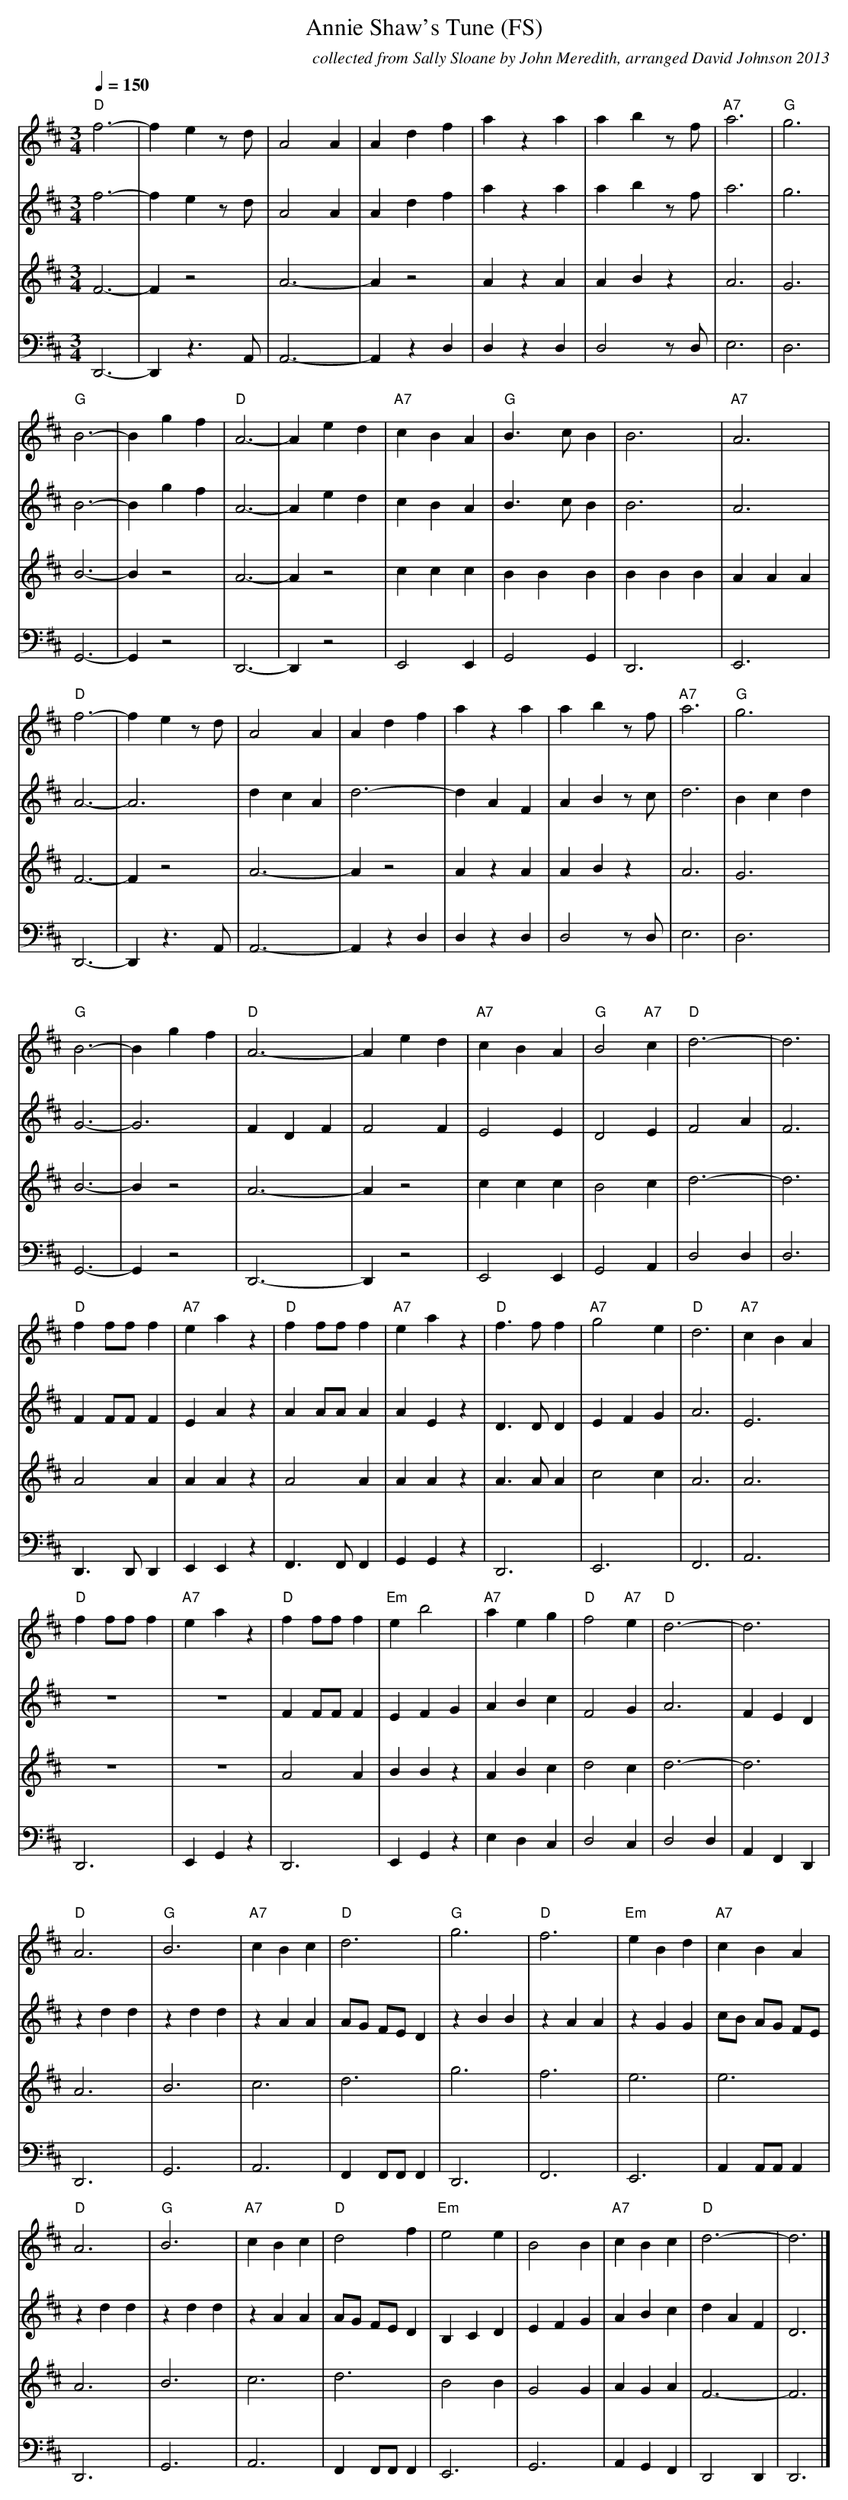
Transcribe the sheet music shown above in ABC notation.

X:1
T:Annie Shaw's Tune (FS)
C:collected from Sally Sloane by John Meredith, arranged David Johnson 2013
M:3/4
L:1/4
Q:150
K:Dmaj
V:1
"D"f3-|fez/d/|A2A|Adf|aza|abz/2f/2|"A7"a3|"G"g3|
"G"B3-|Bgf|"D"A3-|Aed|"A7"cBA|"G"B>cB|B3|"A7"A3|
"D"f3-|fez/d/|A2A|Adf|aza|abz/2f/2|"A7"a3|"G"g3|
"G"B3-|Bgf|"D"A3-|Aed|"A7"cBA|"G"B2"A7"c|"D"d3-|d3|
"D"ff/2f/2f|"A7"eaz|"D"ff/2f/2f|"A7"eaz|"D"f>f f|"A7"g2e|"D"d3|"A7"cBA|
"D"ff/2f/2f|"A7"eaz|"D"ff/2f/2f|"Em"eb2|"A7"aeg|"D"f2"A7"e|"D"d3-|d3|
"D"A3|"G"B3|"A7"cBc|"D"d3|"G"g3|"D"f3|"Em"eBd|"A7"cBA|
"D"A3|"G"B3|"A7"cBc|"D"d2f|"Em"e2e|B2B|"A7"cBc|"D"d3-|d3|]
V:2
f3-|fez/d/|A2A|Adf|aza|abz/2f/2|a3|g3|
B3-|Bgf|A3-|Aed|cBA|B>cB|B3|A3|
A3-|A3|dcA|d3-|dAF|AB z/c/|d3|Bcd|
G3-|G3|FDF|F2F|E2E|D2E|F2A|F3|
FF/F/F|EAz|AA/A/A|AEz|D>DD|EFG|A3|E3|
z3|z3|FF/F/F|EFG|ABc|F2G|A3|FED|
zdd|zdd|zAA|A/G/ F/E/D|zBB|zAA|zGG|c/B/ A/G/ F/E/|
zdd|zdd|zAA|A/G/ F/E/D|B,CD|EFG|ABc|dAF|D3|]
V:3
F3-|Fz2|A3-|Az2|AzA|ABz|A3|G3|
B3-|Bz2|A3-|Az2|ccc|BBB|BBB|AAA|
F3-|Fz2|A3-|Az2|AzA|ABz|A3|G3|
B3-|Bz2|A3-|Az2|ccc|B2c|d3-|d3|
A2A|AAz|A2A|AAz|A>AA|c2c|A3|A3|
z3|z3|A2A|BBz|ABc|d2c|d3-|d3|
A3|B3|c3|d3|g3|f3|e3|e3|
A3|B3|c3|d3|B2B|G2G|AGA|F3-|F3|]
V:4 clef=bass
D,,3-|D,,z3/2A,,/|A,,3-|A,,zD,|D,zD,|D,2z/D,/|E,3|D,3|
G,,3-|G,,z2|D,,3-|D,,z2|E,,2E,,|G,,2G,,|D,,3|E,,3|
D,,3-|D,,z3/2A,,/|A,,3-|A,,zD,|D,zD,|D,2z/D,/|E,3|D,3|
G,,3-|G,,z2|D,,3-|D,,z2|E,,2E,,|G,,2A,,|D,2D,|D,3|
D,,>D,,D,,|E,,E,,z|F,,>F,,F,,|G,,G,,z|D,,3|E,,3|F,,3|A,,3|
D,,3|E,,G,,z|D,,3|E,,G,,z|E,D,C,|D,2C,|D,2D,|A,,F,,D,,|
D,,3|G,,3|A,,3|F,,F,,/F,,/F,,|D,,3|F,,3|E,,3|A,,A,,/A,,/A,,|
D,,3|G,,3|A,,3|F,,F,,/F,,/F,,|E,,3|G,,3|A,,G,,F,,|D,,2D,,|D,,3|]
